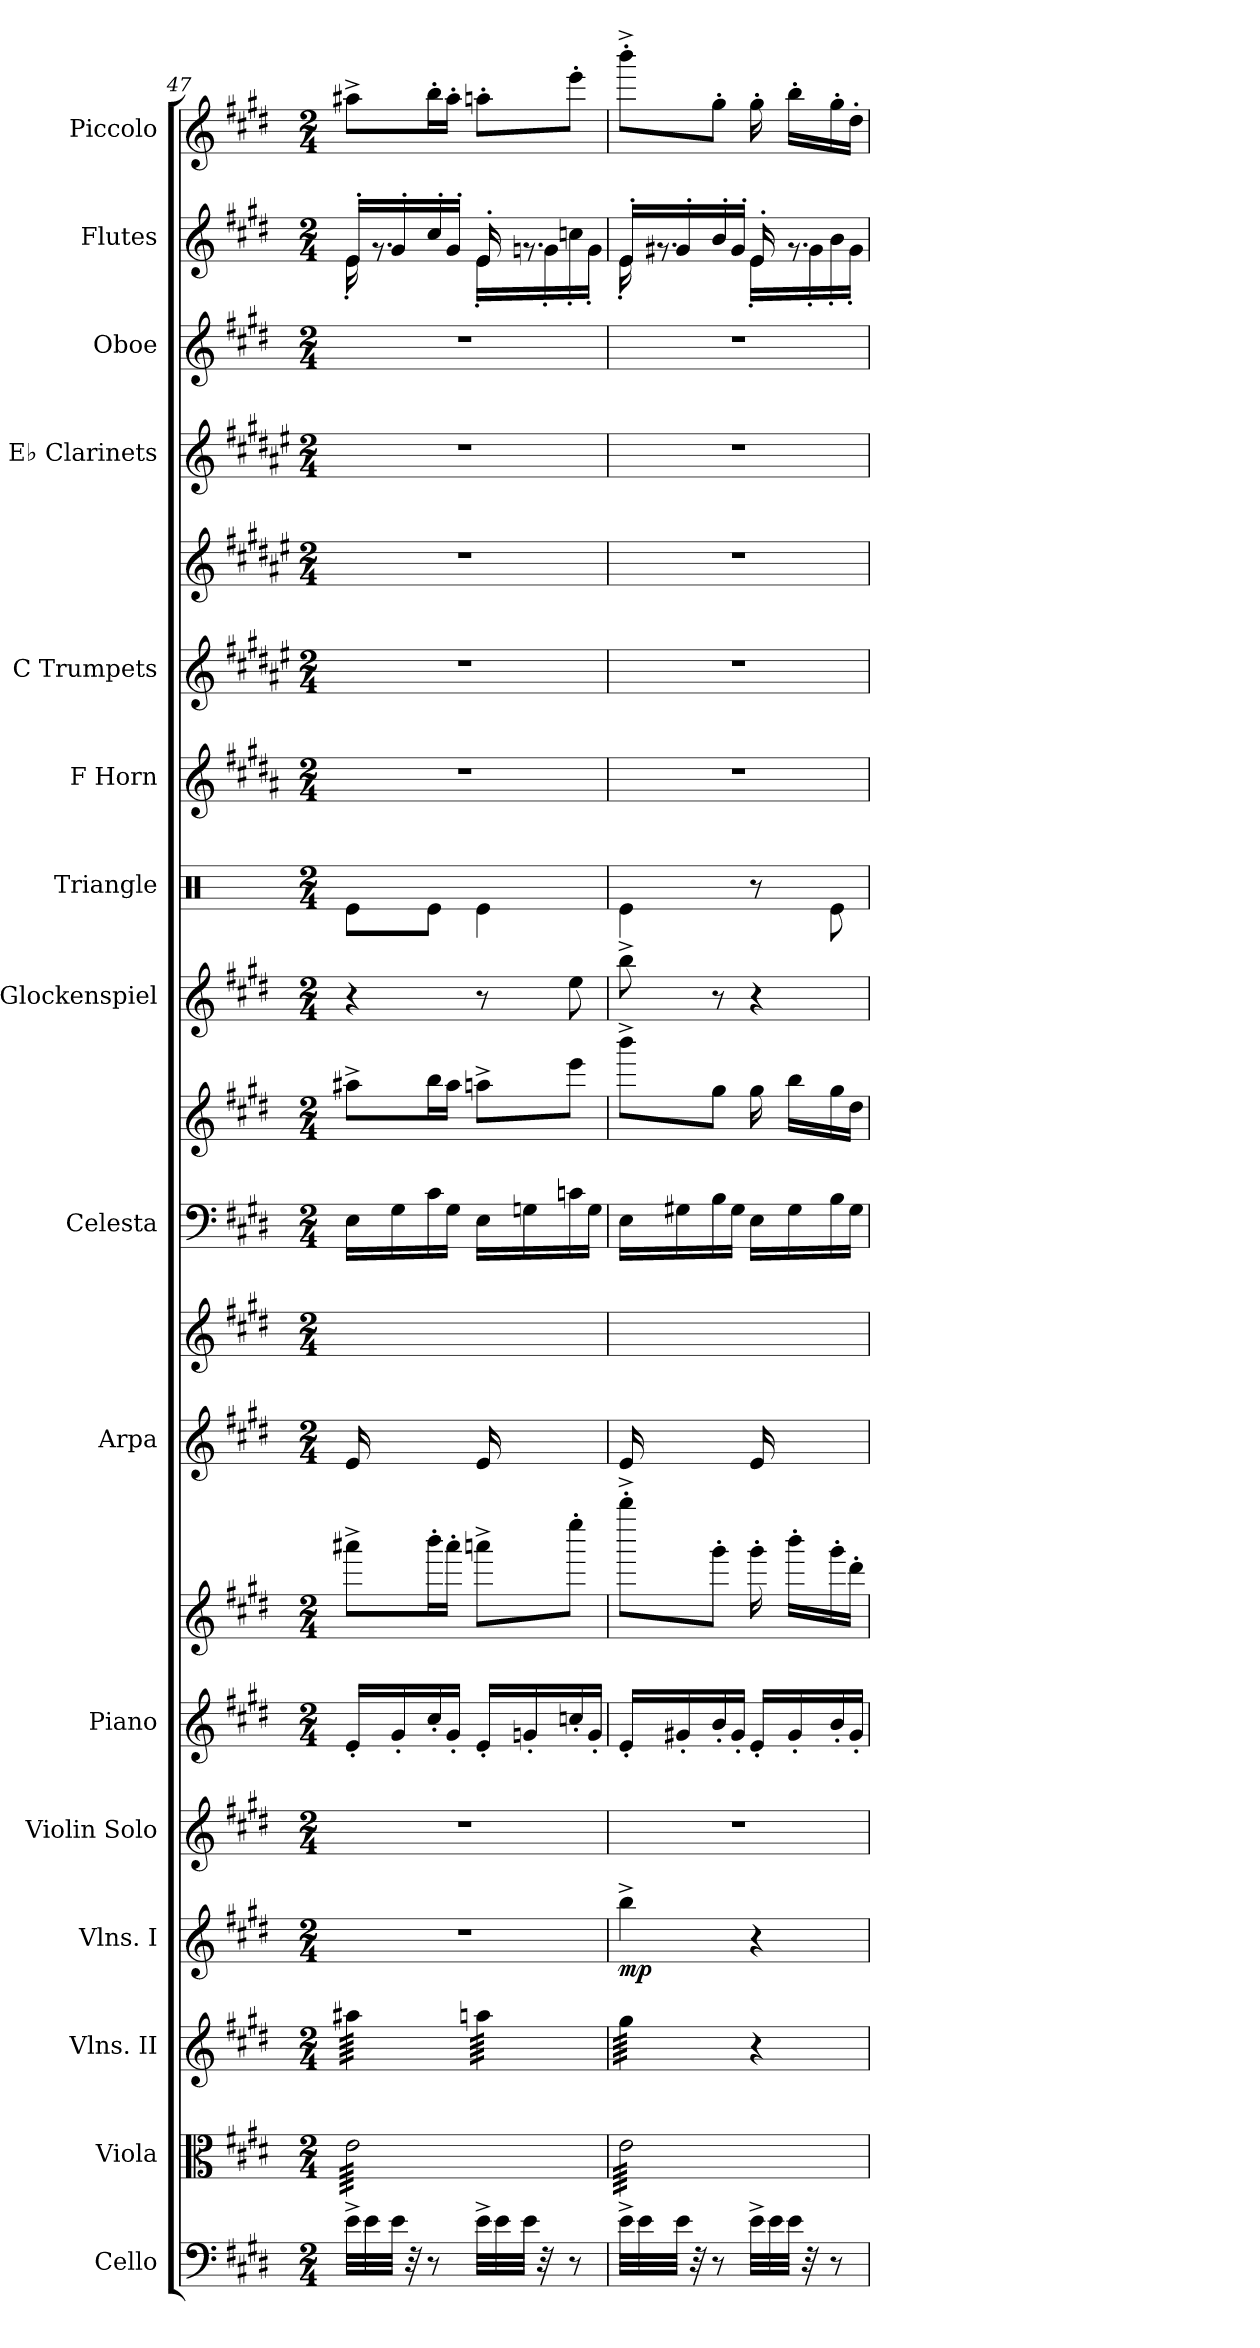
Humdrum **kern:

**kern	**kern	**kern	**kern	**dynam	**kern	**kern	**kern	**kern	**kern	**kern	**kern	**kern	**kern	**kern	**kern	**kern	**kern	**kern	**kern	**kern
*part16	*part15	*part14	*part13	*part13	*part12	*part11	*part11	*part10	*part10	*part9	*part9	*part8	*part7	*part6	*part5	*part5	*part4	*part3	*part2	*part1
*staff20	*staff19	*staff18	*staff17	*staff17	*staff16	*staff15	*staff14	*staff13	*staff12	*staff11	*staff10	*staff9	*staff8	*staff7	*staff6	*staff5	*staff4	*staff3	*staff2	*staff1
*I"Cello	*I"Viola	*I"Vlns. II	*I"Vlns. I	*	*I"Violin Solo	*I"Piano	*	*I"Arpa	*	*I"Celesta	*	*I"Glockenspiel	*I"Triangle	*I"F Horn	*I"C Trumpets	*	*I"E♭ Clarinets	*I"Oboe	*I"Flutes	*I"Piccolo
*	*	*I'Vlns. II	*I'Vlns. I	*	*I'Vln. solo	*I'Pno.	*	*I'Arpa	*	*I'Cel.	*	*I'Glock.	*I'Trgl.	*I'F Hn.	*I'C Tpt.	*	*I'E♭ Cl.	*I'Ob.	*I'Fl.	*I'Picc.
*clefF4	*clefC3	*clefG2	*clefG2	*	*clefG2	*clefG2	*clefG2	*clefG2	*clefG2	*clefF4	*clefG2	*clefG2	*clefX	*clefG2	*clefG2	*clefG2	*clefG2	*clefG2	*clefG2	*clefG2
*	*	*	*	*	*	*	*	*	*	*ITrd-7c-12	*ITrd-7c-12	*ITrd-14c-24	*	*ITrd4c7	*ITrd1c2	*ITrd1c2	*ITrd1c2	*	*	*ITrd-7c-12
*k[f#c#g#d#]	*k[f#c#g#d#]	*k[f#c#g#d#]	*k[f#c#g#d#]	*	*k[f#c#g#d#]	*k[f#c#g#d#]	*k[f#c#g#d#]	*k[f#c#g#d#]	*k[f#c#g#d#]	*k[f#c#g#d#]	*k[f#c#g#d#]	*k[f#c#g#d#]	*k[]	*k[f#c#g#d#]	*k[f#c#g#d#]	*k[f#c#g#d#]	*k[f#c#g#d#]	*k[f#c#g#d#]	*k[f#c#g#d#]	*k[f#c#g#d#]
*M2/4	*M2/4	*M2/4	*M2/4	*	*M2/4	*M2/4	*M2/4	*M2/4	*M2/4	*M2/4	*M2/4	*M2/4	*M2/4	*M2/4	*M2/4	*M2/4	*M2/4	*M2/4	*M2/4	*M2/4
=47	=47	=47	=47	=47	=47	=47	=47	=47	=47	=47	=47	=47	=47	=47	=47	=47	=47	=47	=47	=47
*	*	*	*	*	*	*	*	*^	*	*	*	*	*	*	*	*	*	*	*^	*
*	*tremolo	*	*	*	*	*	*	*	*	*	*	*	*	*	*	*	*	*	*	*	*	*
*	*	*tremolo	*	*	*	*	*	*	*	*	*	*	*	*	*	*	*	*	*	*	*	*
32e^\LLL	64e\LLLL	64aa#X\LLLL	2r	.	2r	16e'/LL	8aaa#X^\L	16e/LL	2ryy	16ryy	16e\LL	8aaa#X^\L	4r	8Re\L	2r	2r	2r	2r	2r	16e'/LL	16e'\	8aaa#X^\L
.	64e\	64aa#X\	.	.	.	.	.	.	.	.	.	.	.	.	.	.	.	.	.	.	.	.
32e\	64e\	64aa#X\	.	.	.	.	.	.	.	.	.	.	.	.	.	.	.	.	.	.	.	.
.	64e\	64aa#X\	.	.	.	.	.	.	.	.	.	.	.	.	.	.	.	.	.	.	.	.
32e\JJJ	64e\	64aa#X\	.	.	.	16g#'/	.	8.ryy	.	16a-X\	16g#\	.	.	.	.	.	.	.	.	16g#'/	8.rg	.
.	64e\	64aa#X\	.	.	.	.	.	.	.	.	.	.	.	.	.	.	.	.	.	.	.	.
32r	64e\	64aa#X\	.	.	.	.	.	.	.	.	.	.	.	.	.	.	.	.	.	.	.	.
.	64e\	64aa#X\	.	.	.	.	.	.	.	.	.	.	.	.	.	.	.	.	.	.	.	.
8r	64e\	64aa#X\	.	.	.	16cc#'/	16bbb'\L	.	.	16dd-X\	16cc#\	16bbb\L	.	8Re\J	.	.	.	.	.	16cc#'/	.	16bbb'\L
.	64e\	64aa#X\	.	.	.	.	.	.	.	.	.	.	.	.	.	.	.	.	.	.	.	.
.	64e\	64aa#X\	.	.	.	.	.	.	.	.	.	.	.	.	.	.	.	.	.	.	.	.
.	64e\	64aa#X\	.	.	.	.	.	.	.	.	.	.	.	.	.	.	.	.	.	.	.	.
.	64e\	64aa#X\	.	.	.	16g#'/JJ	16aaa#'\JJ	.	.	16a-\JJ	16g#\JJ	16aaa#\JJ	.	.	.	.	.	.	.	16g#'/JJ	.	16aaa#'\JJ
.	64e\	64aa#X\	.	.	.	.	.	.	.	.	.	.	.	.	.	.	.	.	.	.	.	.
.	64e\	64aa#X\	.	.	.	.	.	.	.	.	.	.	.	.	.	.	.	.	.	.	.	.
.	64e\	64aa#X\JJJJ	.	.	.	.	.	.	.	.	.	.	.	.	.	.	.	.	.	.	.	.
32e^\LLL	64e\	64aan\LLLL	.	.	.	16e'/LL	8aaan^\L	16e/LL	.	16ryy	16e\LL	8aaan^\L	8r	4Re\	.	.	.	.	.	16e'/	16e'\LL	8aaan'\L
.	64e\	64aan\	.	.	.	.	.	.	.	.	.	.	.	.	.	.	.	.	.	.	.	.
32e\	64e\	64aan\	.	.	.	.	.	.	.	.	.	.	.	.	.	.	.	.	.	.	.	.
.	64e\	64aan\	.	.	.	.	.	.	.	.	.	.	.	.	.	.	.	.	.	.	.	.
32e\JJJ	64e\	64aan\	.	.	.	16gn'/	.	8.ryy	.	16gn\	16gn\	.	.	.	.	.	.	.	.	8.rg	16gn'\	.
.	64e\	64aan\	.	.	.	.	.	.	.	.	.	.	.	.	.	.	.	.	.	.	.	.
32r	64e\	64aan\	.	.	.	.	.	.	.	.	.	.	.	.	.	.	.	.	.	.	.	.
.	64e\	64aan\	.	.	.	.	.	.	.	.	.	.	.	.	.	.	.	.	.	.	.	.
8r	64e\	64aan\	.	.	.	16ccn'/	8eeee'\J	.	.	16ccn\	16ccn\	8eeee\J	8eeee\	.	.	.	.	.	.	.	16ccn'\	8eeee'\J
.	64e\	64aan\	.	.	.	.	.	.	.	.	.	.	.	.	.	.	.	.	.	.	.	.
.	64e\	64aan\	.	.	.	.	.	.	.	.	.	.	.	.	.	.	.	.	.	.	.	.
.	64e\	64aan\	.	.	.	.	.	.	.	.	.	.	.	.	.	.	.	.	.	.	.	.
.	64e\	64aan\	.	.	.	16g'/JJ	.	.	.	16g\JJ	16g\JJ	.	.	.	.	.	.	.	.	.	16g'\JJ	.
.	64e\	64aan\	.	.	.	.	.	.	.	.	.	.	.	.	.	.	.	.	.	.	.	.
.	64e\	64aan\	.	.	.	.	.	.	.	.	.	.	.	.	.	.	.	.	.	.	.	.
.	64e\JJJJ	64aan\JJJJ	.	.	.	.	.	.	.	.	.	.	.	.	.	.	.	.	.	.	.	.
=48	=48	=48	=48	=48	=48	=48	=48	=48	=48	=48	=48	=48	=48	=48	=48	=48	=48	=48	=48	=48	=48	=48
!	!	!	!	!LO:DY:b	!	!	!	!	!	!	!	!	!	!	!	!	!	!	!	!	!	!
32e^\LLL	64e\LLLL	64gg#\LLLL	4bb^\	mp	2r	16e'/LL	8bbbb'^\L	16e/LL	2ryy	16ryy	16e\LL	8bbbb^\L	8bbbb^\	4Re\	2r	2r	2r	2r	2r	16e'/LL	16e'\	8bbbb'^\L
.	64e\	64gg#\	.	.	.	.	.	.	.	.	.	.	.	.	.	.	.	.	.	.	.	.
32e\	64e\	64gg#\	.	.	.	.	.	.	.	.	.	.	.	.	.	.	.	.	.	.	.	.
.	64e\	64gg#\	.	.	.	.	.	.	.	.	.	.	.	.	.	.	.	.	.	.	.	.
32e\JJJ	64e\	64gg#\	.	.	.	16g#X'/	.	8.ryy	.	16a-X\	16g#X\	.	.	.	.	.	.	.	.	16g#X'/	8.rg	.
.	64e\	64gg#\	.	.	.	.	.	.	.	.	.	.	.	.	.	.	.	.	.	.	.	.
32r	64e\	64gg#\	.	.	.	.	.	.	.	.	.	.	.	.	.	.	.	.	.	.	.	.
.	64e\	64gg#\	.	.	.	.	.	.	.	.	.	.	.	.	.	.	.	.	.	.	.	.
8r	64e\	64gg#\	.	.	.	16b'/	8ggg#'\J	.	.	16b\	16b\	8ggg#\J	8r	.	.	.	.	.	.	16b'/	.	8ggg#'\J
.	64e\	64gg#\	.	.	.	.	.	.	.	.	.	.	.	.	.	.	.	.	.	.	.	.
.	64e\	64gg#\	.	.	.	.	.	.	.	.	.	.	.	.	.	.	.	.	.	.	.	.
.	64e\	64gg#\	.	.	.	.	.	.	.	.	.	.	.	.	.	.	.	.	.	.	.	.
.	64e\	64gg#\	.	.	.	16g#'/JJ	.	.	.	16a-\JJ	16g#\JJ	.	.	.	.	.	.	.	.	16g#'/JJ	.	.
.	64e\	64gg#\	.	.	.	.	.	.	.	.	.	.	.	.	.	.	.	.	.	.	.	.
.	64e\	64gg#\	.	.	.	.	.	.	.	.	.	.	.	.	.	.	.	.	.	.	.	.
.	64e\	64gg#\JJJJ	.	.	.	.	.	.	.	.	.	.	.	.	.	.	.	.	.	.	.	.
*	*	*Xtremolo	*	*	*	*	*	*	*	*	*	*	*	*	*	*	*	*	*	*	*	*
32e^\LLL	64e\	4r	4r	.	.	16e'/LL	16ggg#'\	16e/LL	.	16ryy	16e\LL	16ggg#\	4r	8r	.	.	.	.	.	16e'/	16e'\LL	16ggg#'\
.	64e\	.	.	.	.	.	.	.	.	.	.	.	.	.	.	.	.	.	.	.	.	.
32e\	64e\	.	.	.	.	.	.	.	.	.	.	.	.	.	.	.	.	.	.	.	.	.
.	64e\	.	.	.	.	.	.	.	.	.	.	.	.	.	.	.	.	.	.	.	.	.
32e\JJJ	64e\	.	.	.	.	16g#'/	16bbb'\LL	8.ryy	.	16g#\	16g#\	16bbb\LL	.	.	.	.	.	.	.	8.rg	16g#'\	16bbb'\LL
.	64e\	.	.	.	.	.	.	.	.	.	.	.	.	.	.	.	.	.	.	.	.	.
32r	64e\	.	.	.	.	.	.	.	.	.	.	.	.	.	.	.	.	.	.	.	.	.
.	64e\	.	.	.	.	.	.	.	.	.	.	.	.	.	.	.	.	.	.	.	.	.
8r	64e\	.	.	.	.	16b'/	16ggg#'\	.	.	16b\	16b\	16ggg#\	.	8Re\	.	.	.	.	.	.	16b'\	16ggg#'\
.	64e\	.	.	.	.	.	.	.	.	.	.	.	.	.	.	.	.	.	.	.	.	.
.	64e\	.	.	.	.	.	.	.	.	.	.	.	.	.	.	.	.	.	.	.	.	.
.	64e\	.	.	.	.	.	.	.	.	.	.	.	.	.	.	.	.	.	.	.	.	.
.	64e\	.	.	.	.	16g#'/JJ	16ddd#'\JJ	.	.	16g#\JJ	16g#\JJ	16ddd#\JJ	.	.	.	.	.	.	.	.	16g#'\JJ	16ddd#'\JJ
.	64e\	.	.	.	.	.	.	.	.	.	.	.	.	.	.	.	.	.	.	.	.	.
.	64e\	.	.	.	.	.	.	.	.	.	.	.	.	.	.	.	.	.	.	.	.	.
.	64e\JJJJ	.	.	.	.	.	.	.	.	.	.	.	.	.	.	.	.	.	.	.	.	.
*	*Xtremolo	*	*	*	*	*	*	*	*	*	*	*	*	*	*	*	*	*	*	*	*	*
*	*	*	*	*	*	*	*	*v	*v	*	*	*	*	*	*	*	*	*	*	*v	*v	*
=	=	=	=	=	=	=	=	=	=	=	=	=	=	=	=	=	=	=	=	=
*-	*-	*-	*-	*-	*-	*-	*-	*-	*-	*-	*-	*-	*-	*-	*-	*-	*-	*-	*-	*-
